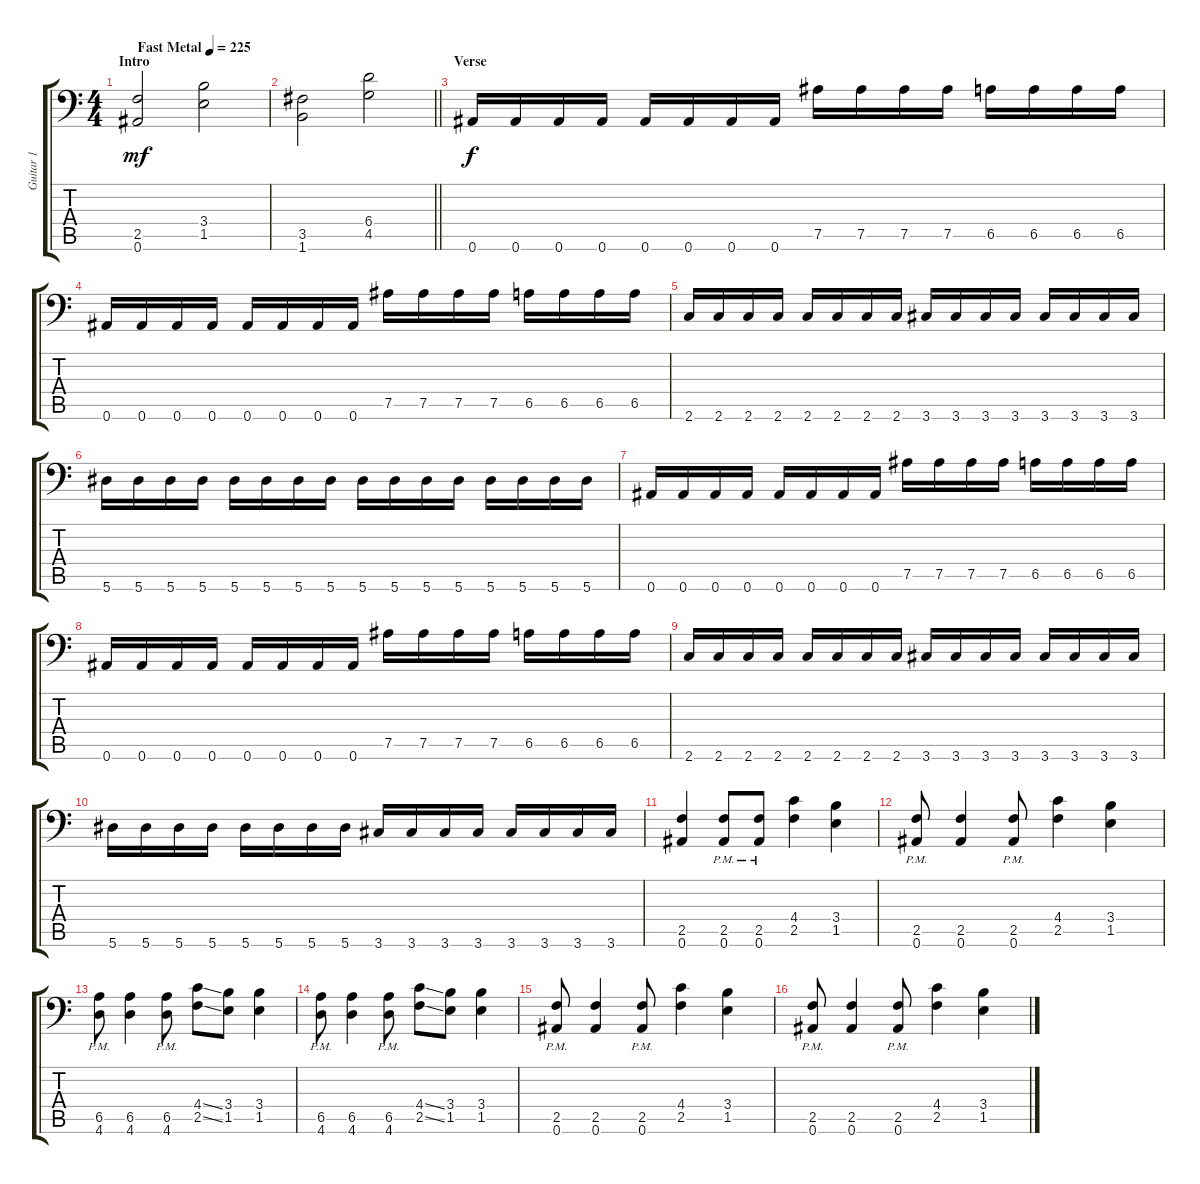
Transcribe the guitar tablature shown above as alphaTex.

\track ("Guitar 1" "Guitar 1") {instrument distortionguitar}
\staff {score tabs}
\tuning (Bb3 F3 Db3 Ab2 Eb2 Bb1) {hide}
\ts (4 4)
\section ("" "Intro")
\tempo (225 "Fast Metal")
\clef f4
\ks c
(2.5 0.6).2{dy mf instrument distortionguitar} (3.4 1.5).2 |
\barLineRight lightlight
(3.5 1.6).2 (6.4 4.5).2 |
\section ("" "Verse")
0.6.16{dy f} 0.6.16 0.6.16 0.6.16 0.6.16 0.6.16 0.6.16 0.6.16 7.5.16 7.5.16 7.5.16 7.5.16 6.5.16 6.5.16 6.5.16 6.5.16 |
0.6.16 0.6.16 0.6.16 0.6.16 0.6.16 0.6.16 0.6.16 0.6.16 7.5.16 7.5.16 7.5.16 7.5.16 6.5.16 6.5.16 6.5.16 6.5.16 |
2.6.16 2.6.16 2.6.16 2.6.16 2.6.16 2.6.16 2.6.16 2.6.16 3.6.16 3.6.16 3.6.16 3.6.16 3.6.16 3.6.16 3.6.16 3.6.16 |
5.6.16 5.6.16 5.6.16 5.6.16 5.6.16 5.6.16 5.6.16 5.6.16 5.6.16 5.6.16 5.6.16 5.6.16 5.6.16 5.6.16 5.6.16 5.6.16 |
0.6.16 0.6.16 0.6.16 0.6.16 0.6.16 0.6.16 0.6.16 0.6.16 7.5.16 7.5.16 7.5.16 7.5.16 6.5.16 6.5.16 6.5.16 6.5.16 |
0.6.16 0.6.16 0.6.16 0.6.16 0.6.16 0.6.16 0.6.16 0.6.16 7.5.16 7.5.16 7.5.16 7.5.16 6.5.16 6.5.16 6.5.16 6.5.16 |
2.6.16 2.6.16 2.6.16 2.6.16 2.6.16 2.6.16 2.6.16 2.6.16 3.6.16 3.6.16 3.6.16 3.6.16 3.6.16 3.6.16 3.6.16 3.6.16 |
5.6.16 5.6.16 5.6.16 5.6.16 5.6.16 5.6.16 5.6.16 5.6.16 3.6.16 3.6.16 3.6.16 3.6.16 3.6.16 3.6.16 3.6.16 3.6.16 |
(2.5 0.6).4 (2.5{pm} 0.6{pm}).8 (2.5{pm} 0.6{pm}).8 (4.4 2.5).4 (3.4 1.5).4 |
(2.5{pm} 0.6{pm}).8 (2.5 0.6).4 (2.5{pm} 0.6{pm}).8 (4.4 2.5).4 (3.4 1.5).4 |
(6.5{pm} 4.6{pm}).8 (6.5 4.6).4 (6.5{pm} 4.6{pm}).8 (4.4{ss} 2.5{ss}).8 (3.4 1.5).8 (3.4 1.5).4 |
(6.5{pm} 4.6{pm}).8 (6.5 4.6).4 (6.5{pm} 4.6{pm}).8 (4.4{ss} 2.5{ss}).8 (3.4 1.5).8 (3.4 1.5).4 |
(2.5{pm} 0.6{pm}).8 (2.5 0.6).4 (2.5{pm} 0.6{pm}).8 (4.4 2.5).4 (3.4 1.5).4 |
(2.5{pm} 0.6{pm}).8 (2.5 0.6).4 (2.5{pm} 0.6{pm}).8 (4.4 2.5).4 (3.4 1.5).4
